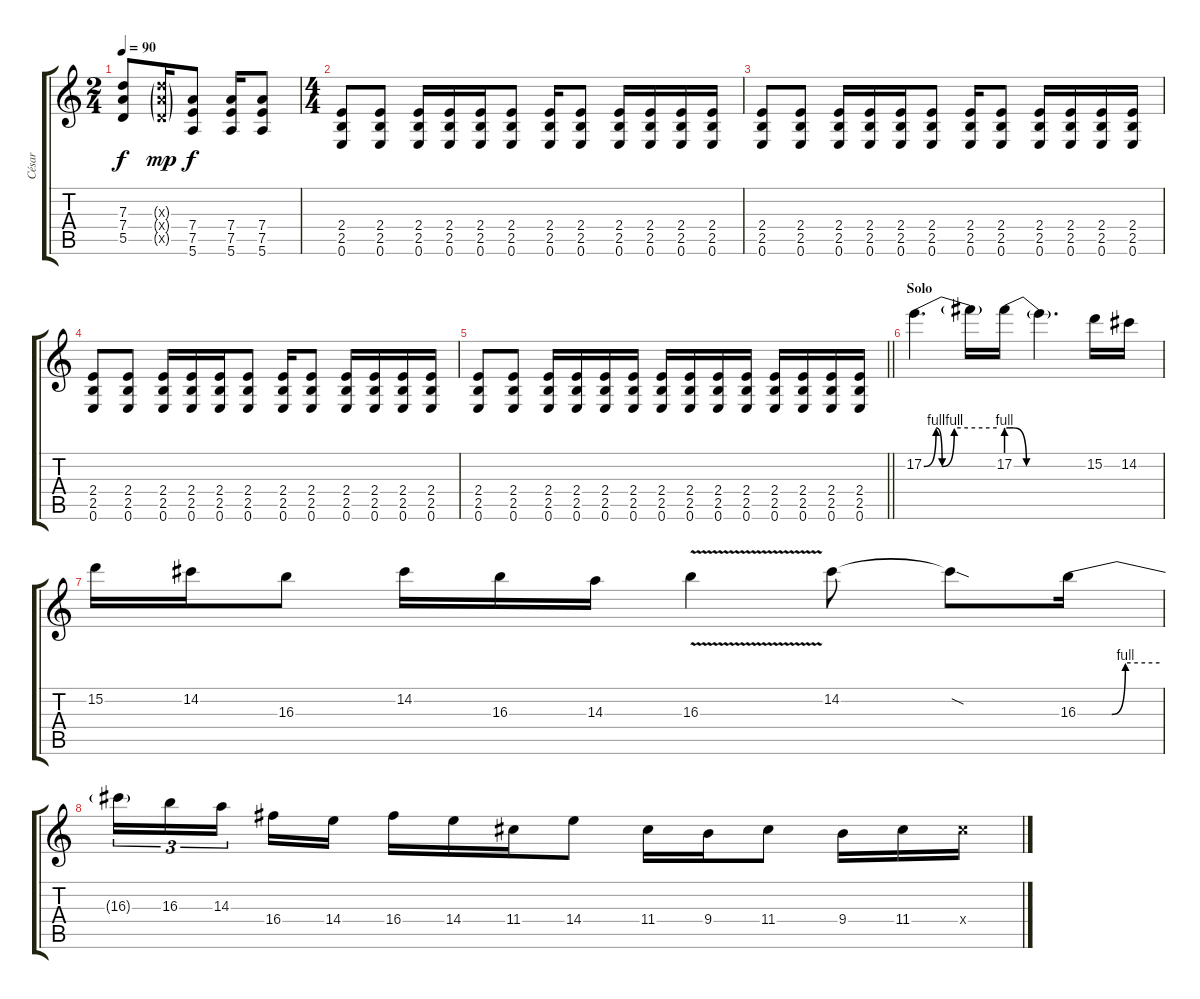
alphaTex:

\track ("César" "César") {instrument distortionguitar}
\staff {score tabs}
\tuning (E4 B3 G3 D3 A2 E2) {hide}
\ts (2 4)
\tempo 90
\clef g2
\ks c
(7.3 7.4 5.5).8{dy f} (7.3{g x} 7.4{g x} 5.5{g x}).16{dy mp} (7.4 7.5 5.6).8{dy f} (7.4 7.5 5.6).16 (7.4 7.5 5.6).8 |
\ts (4 4)
(2.4 2.5 0.6).8 (2.4 2.5 0.6).8 (2.4 2.5 0.6).16 (2.4 2.5 0.6).16 (2.4 2.5 0.6).16 (2.4 2.5 0.6).8 (2.4 2.5 0.6).16 (2.4 2.5 0.6).8 (2.4 2.5 0.6).16 (2.4 2.5 0.6).16 (2.4 2.5 0.6).16 (2.4 2.5 0.6).16 |
(2.4 2.5 0.6).8 (2.4 2.5 0.6).8 (2.4 2.5 0.6).16 (2.4 2.5 0.6).16 (2.4 2.5 0.6).16 (2.4 2.5 0.6).8 (2.4 2.5 0.6).16 (2.4 2.5 0.6).8 (2.4 2.5 0.6).16 (2.4 2.5 0.6).16 (2.4 2.5 0.6).16 (2.4 2.5 0.6).16 |
(2.4 2.5 0.6).8 (2.4 2.5 0.6).8 (2.4 2.5 0.6).16 (2.4 2.5 0.6).16 (2.4 2.5 0.6).16 (2.4 2.5 0.6).8 (2.4 2.5 0.6).16 (2.4 2.5 0.6).8 (2.4 2.5 0.6).16 (2.4 2.5 0.6).16 (2.4 2.5 0.6).16 (2.4 2.5 0.6).16 |
\barLineRight lightlight
(2.4 2.5 0.6).8 (2.4 2.5 0.6).8 (2.4 2.5 0.6).16 (2.4 2.5 0.6).16 (2.4 2.5 0.6).16 (2.4 2.5 0.6).16 (2.4 2.5 0.6).16 (2.4 2.5 0.6).16 (2.4 2.5 0.6).16 (2.4 2.5 0.6).16 (2.4 2.5 0.6).16 (2.4 2.5 0.6).16 (2.4 2.5 0.6).16 (2.4 2.5 0.6).16 |
\section ("" "Solo")
17.2{be (custom 0 0 10 4 15 0 25 4 60 4)}.4{d} 17.2{t}.16 17.2{be (custom 0 4 5 4 15 0 30 0 60 0)}.16 17.2{t}.4{d} 15.2.16 14.2.16 |
15.2.16 14.2.16 16.3.8 14.2.16 16.3.16 14.3.16 16.3{v}.4 14.2.8 14.2{sod t}.8 16.3{be (custom 0 0 25 0 35 4 60 4)}.16 |
16.3{t}.16{tu (3 2)} 16.3.16{tu (3 2)} 14.3.16{tu (3 2) beam splitsecondary} 16.4.16 14.4.16 16.4.16 14.4.16 11.4.16 14.4.8 11.4.16 9.4.16 11.4.8 9.4.16 11.4.16 11.4{x}.16
